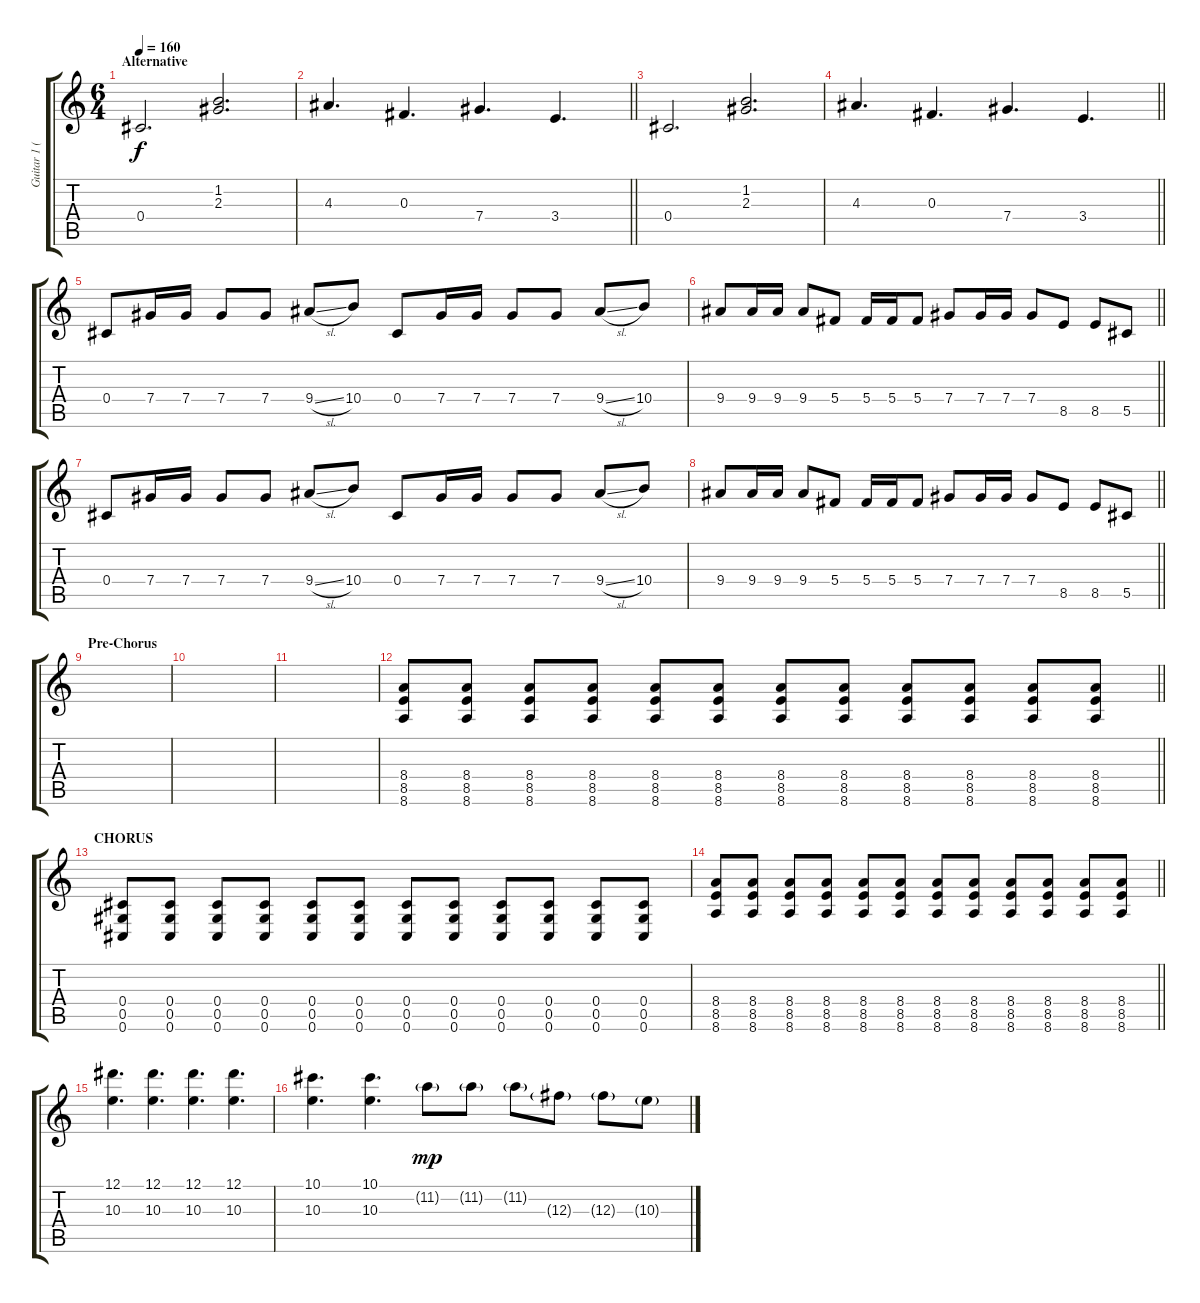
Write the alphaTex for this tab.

\track ("Guitar 1 (Randy Strohmeyer)" "Guitar 1 (") {instrument distortionguitar}
\staff {score tabs}
\tuning (Eb4 Bb3 Gb3 Db3 Ab2 Db2) {hide}
\ts (6 4)
\section ("" "Alternative")
\tempo 160
\clef g2
\ks c
0.4.2{d dy f volume 15} (1.2 2.3).2{d} |
\barLineRight lightlight
4.3.4{d} 0.3.4{d} 7.4.4{d} 3.4.4{d} |
0.4.2{d} (1.2 2.3).2{d} |
\barLineRight lightlight
4.3.4{d} 0.3.4{d} 7.4.4{d} 3.4.4{d} |
0.4.8{volume 12} 7.4.16 7.4.16 7.4.8 7.4.8 9.4{sl}.8 10.4.8 0.4.8 7.4.16 7.4.16 7.4.8 7.4.8 9.4{sl}.8 10.4.8 |
\barLineRight lightlight
9.4.8 9.4.16 9.4.16 9.4.8 5.4.8 5.4.16 5.4.16 5.4.8 7.4.8 7.4.16 7.4.16 7.4.8 8.5.8 8.5.8 5.5.8 |
0.4.8 7.4.16 7.4.16 7.4.8 7.4.8 9.4{sl}.8 10.4.8 0.4.8 7.4.16 7.4.16 7.4.8 7.4.8 9.4{sl}.8 10.4.8 |
\barLineRight lightlight
9.4.8 9.4.16 9.4.16 9.4.8 5.4.8 5.4.16 5.4.16 5.4.8 7.4.8 7.4.16 7.4.16 7.4.8 8.5.8 8.5.8 5.5.8 |
\section ("" "Pre-Chorus")
|
|
|
\barLineRight lightlight
(8.4 8.5 8.6).8{volume 11 instrument distortionguitar} (8.4 8.5 8.6).8 (8.4 8.5 8.6).8 (8.4 8.5 8.6).8 (8.4 8.5 8.6).8 (8.4 8.5 8.6).8 (8.4 8.5 8.6).8 (8.4 8.5 8.6).8 (8.4 8.5 8.6).8 (8.4 8.5 8.6).8 (8.4 8.5 8.6).8 (8.4 8.5 8.6).8 |
\section ("" "CHORUS")
(0.4 0.5 0.6).8 (0.4 0.5 0.6).8 (0.4 0.5 0.6).8 (0.4 0.5 0.6).8 (0.4 0.5 0.6).8 (0.4 0.5 0.6).8 (0.4 0.5 0.6).8 (0.4 0.5 0.6).8 (0.4 0.5 0.6).8 (0.4 0.5 0.6).8 (0.4 0.5 0.6).8 (0.4 0.5 0.6).8 |
\barLineRight lightlight
(8.4 8.5 8.6).8 (8.4 8.5 8.6).8 (8.4 8.5 8.6).8 (8.4 8.5 8.6).8 (8.4 8.5 8.6).8 (8.4 8.5 8.6).8 (8.4 8.5 8.6).8 (8.4 8.5 8.6).8 (8.4 8.5 8.6).8 (8.4 8.5 8.6).8 (8.4 8.5 8.6).8 (8.4 8.5 8.6).8 |
(12.1 10.3).4{d volume 9} (12.1 10.3).4{d} (12.1 10.3).4{d} (12.1 10.3).4{d} |
(10.1 10.3).4{d} (10.1 10.3).4{d} 11.2{g}.8{dy mp} 11.2{g}.8 11.2{g}.8 12.3{g}.8 12.3{g}.8 10.3{g}.8
